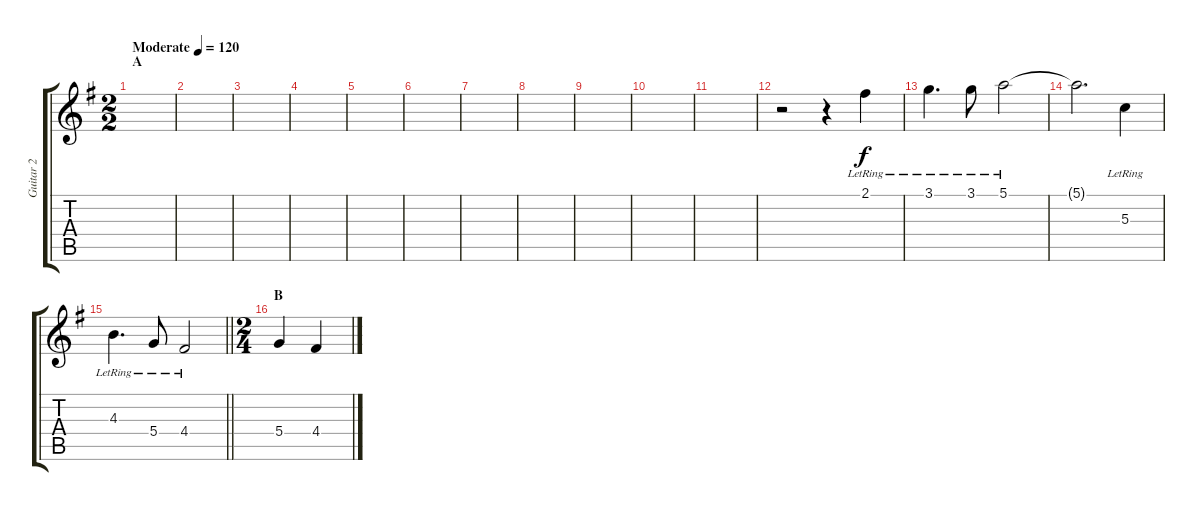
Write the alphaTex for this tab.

\track ("Guitar 2" "Guitar 2") {instrument acousticguitarnylon}
\staff {score tabs}
\tuning (E4 B3 G3 D3 A2 E2) {hide}
\ts (2 2)
\section ("" "A")
\tempo (120 "Moderate")
\clef g2
\ks eminor
|
|
|
|
|
|
|
|
|
|
|
r.2 r.4 2.1{lr}.4 |
3.1{lr}.4{d} 3.1{lr}.8 5.1{lr}.2 |
5.1{t}.2{d} 5.3{lr}.4 |
\barLineRight lightlight
4.3{lr}.4{d} 5.4{lr}.8 4.4{lr}.2 |
\ts (2 4)
\section ("" "B")
5.4.4 4.4.4
